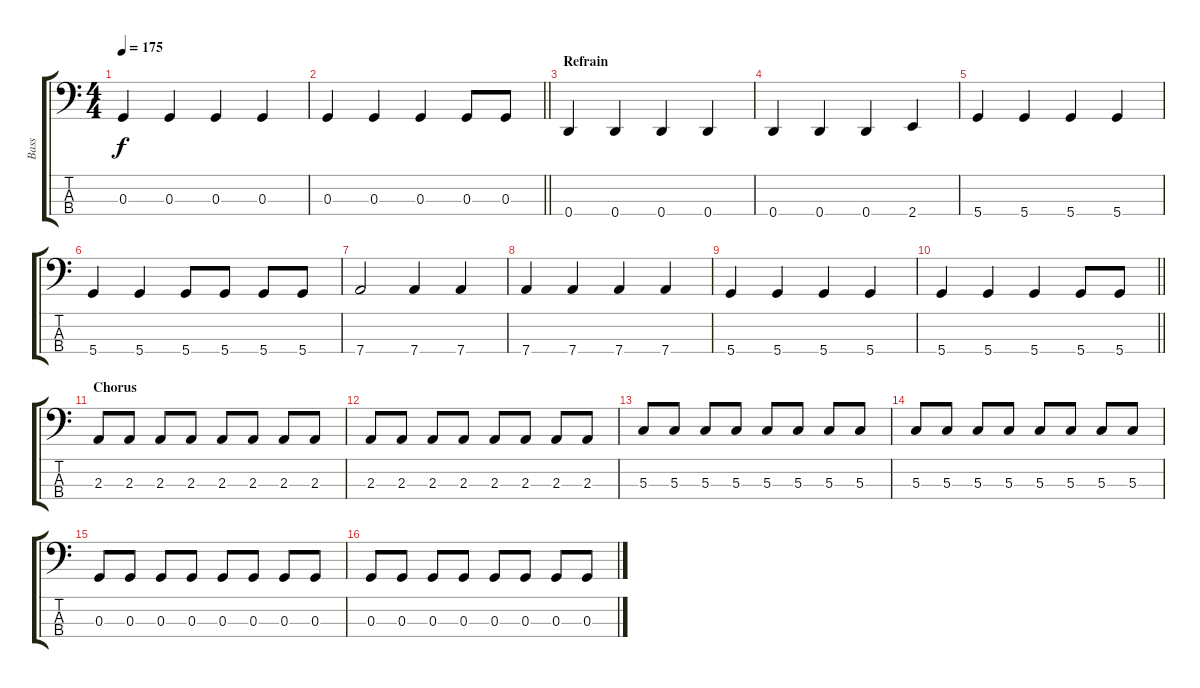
\track ("Bass" "Bass") {instrument electricbasspick}
\staff {score tabs}
\tuning (F2 C2 G1 D1) {hide}
\ts (4 4)
\tempo 175
\clef f4
\ks c
0.3.4{dy f} 0.3.4 0.3.4 0.3.4 |
\barLineRight lightlight
0.3.4 0.3.4 0.3.4 0.3.8 0.3.8 |
\section ("" "Refrain")
0.4.4 0.4.4 0.4.4 0.4.4 |
0.4.4 0.4.4 0.4.4 2.4.4 |
5.4.4 5.4.4 5.4.4 5.4.4 |
5.4.4 5.4.4 5.4.8 5.4.8 5.4.8 5.4.8 |
7.4.2 7.4.4 7.4.4 |
7.4.4 7.4.4 7.4.4 7.4.4 |
5.4.4 5.4.4 5.4.4 5.4.4 |
\barLineRight lightlight
5.4.4 5.4.4 5.4.4 5.4.8 5.4.8 |
\section ("" "Chorus")
2.3.8 2.3.8 2.3.8 2.3.8 2.3.8 2.3.8 2.3.8 2.3.8 |
2.3.8 2.3.8 2.3.8 2.3.8 2.3.8 2.3.8 2.3.8 2.3.8 |
5.3.8 5.3.8 5.3.8 5.3.8 5.3.8 5.3.8 5.3.8 5.3.8 |
5.3.8 5.3.8 5.3.8 5.3.8 5.3.8 5.3.8 5.3.8 5.3.8 |
0.3.8 0.3.8 0.3.8 0.3.8 0.3.8 0.3.8 0.3.8 0.3.8 |
0.3.8 0.3.8 0.3.8 0.3.8 0.3.8 0.3.8 0.3.8 0.3.8
